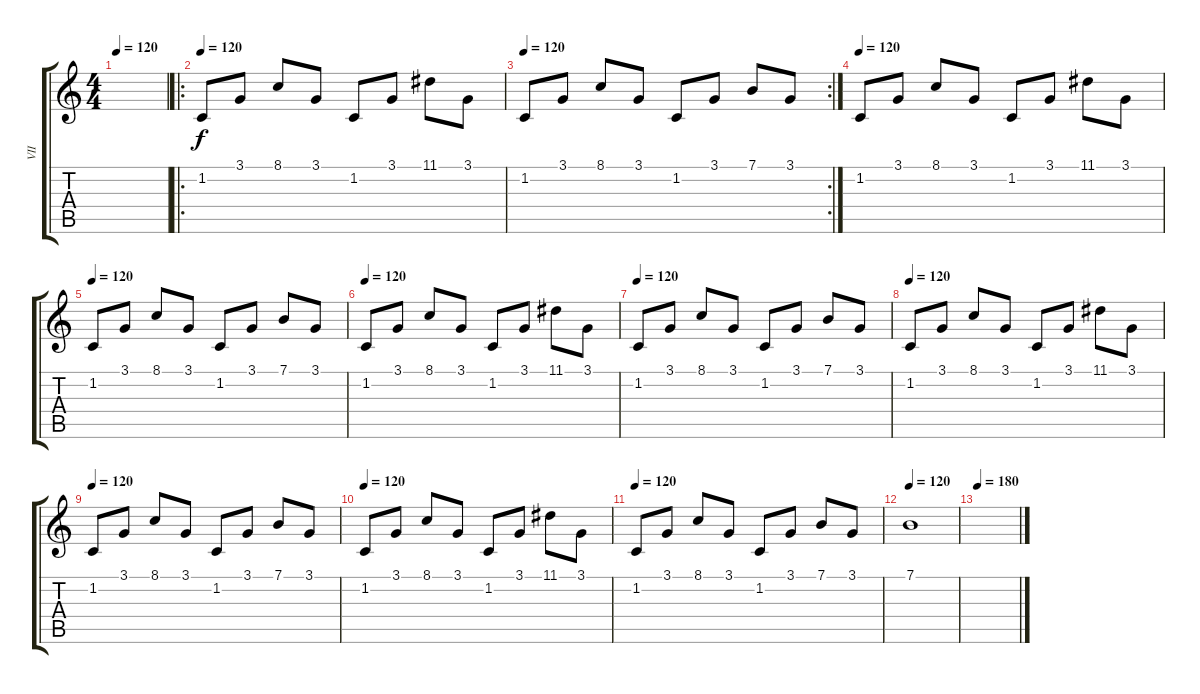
\track ("VII" "VII") {instrument tubularbells}
\staff {score tabs}
\tuning (E4 B3 G3 D3 A2 E2) {hide}
\ts (4 4)
\tempo 120
\clef g2
\ks c
|
\ro
\tempo 120
1.2.8 3.1.8 8.1.8 3.1.8 1.2.8 3.1.8 11.1.8 3.1.8 |
\rc 2
\tempo 120
1.2.8 3.1.8 8.1.8 3.1.8 1.2.8 3.1.8 7.1.8 3.1.8 |
\tempo 120
1.2.8 3.1.8 8.1.8 3.1.8 1.2.8 3.1.8 11.1.8 3.1.8 |
\tempo 120
1.2.8 3.1.8 8.1.8 3.1.8 1.2.8 3.1.8 7.1.8 3.1.8 |
\tempo 120
1.2.8 3.1.8 8.1.8 3.1.8 1.2.8 3.1.8 11.1.8 3.1.8 |
\tempo 120
1.2.8 3.1.8 8.1.8 3.1.8 1.2.8 3.1.8 7.1.8 3.1.8 |
\tempo 120
1.2.8 3.1.8 8.1.8 3.1.8 1.2.8 3.1.8 11.1.8 3.1.8 |
\tempo 120
1.2.8 3.1.8 8.1.8 3.1.8 1.2.8 3.1.8 7.1.8 3.1.8 |
\tempo 120
1.2.8 3.1.8 8.1.8 3.1.8 1.2.8 3.1.8 11.1.8 3.1.8 |
\tempo 120
1.2.8 3.1.8 8.1.8 3.1.8 1.2.8 3.1.8 7.1.8 3.1.8 |
\tempo 120
7.1.1 |
\tempo 180
